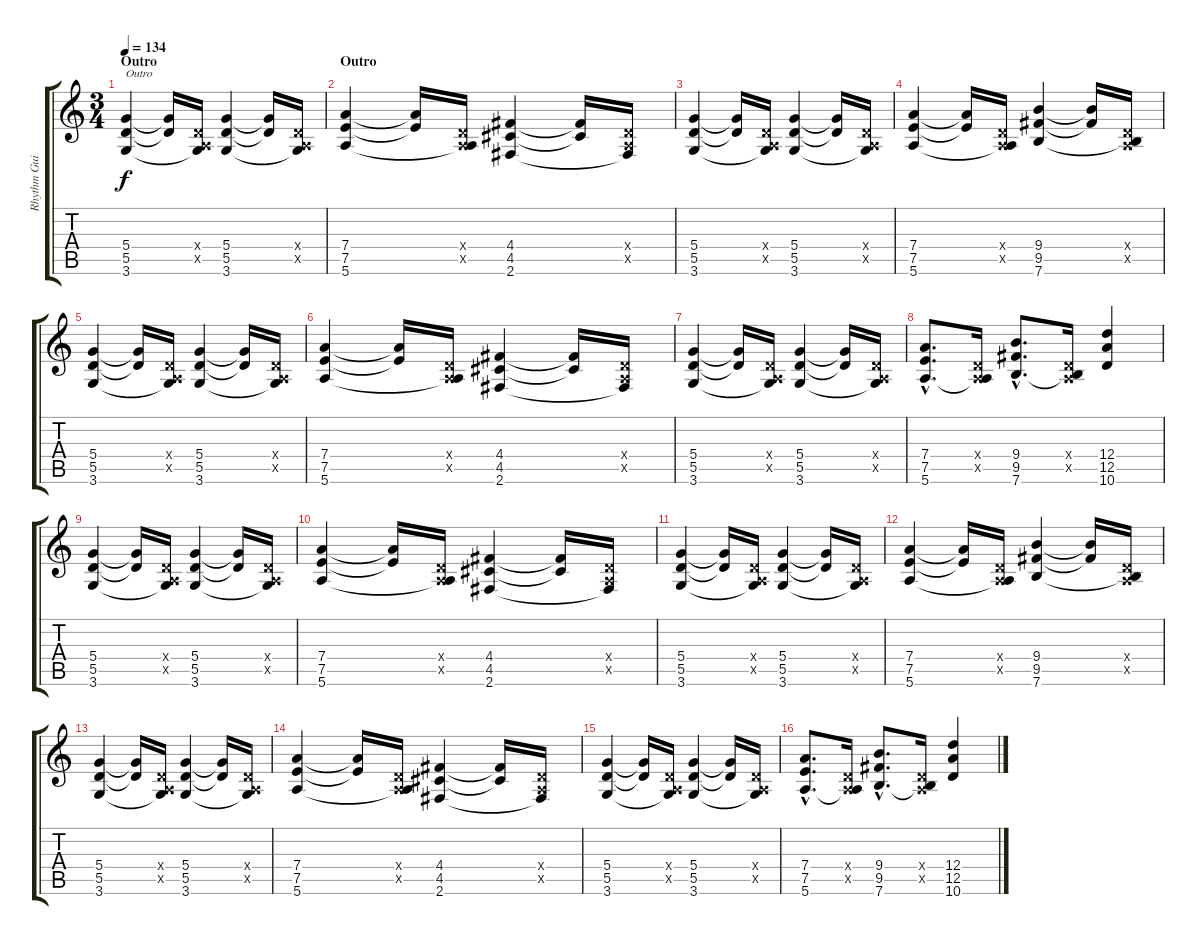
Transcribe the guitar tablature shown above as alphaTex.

\track ("Rhythm Guitar 1" "Rhythm Gui") {instrument distortionguitar}
\staff {score tabs}
\tuning (E4 B3 G3 D3 A2 E2) {hide}
\ts (3 4)
\section ("" "Outro")
\tempo 134
\clef g2
\ks c
(5.4 5.5 3.6).4{txt "Outro" dy f} (5.4{t} 5.5{t}).16 (0.4{x} 0.5{x} 3.6{t}).16 (5.4 5.5 3.6).4 (5.4{t} 5.5{t}).16 (0.4{x} 0.5{x} 3.6{t}).16 |
\section ("" "Outro")
(7.4 7.5 5.6).4 (7.4{t} 7.5{t}).16 (0.4{x} 0.5{x} 5.6{t}).16 (4.4 4.5 2.6).4 (4.4{t} 4.5{t}).16 (0.4{x} 0.5{x} 2.6{t}).16 |
\section ("" "")
(5.4 5.5 3.6).4 (5.4{t} 5.5{t}).16 (0.4{x} 0.5{x} 3.6{t}).16 (5.4 5.5 3.6).4 (5.4{t} 5.5{t}).16 (0.4{x} 0.5{x} 3.6{t}).16 |
(7.4 7.5 5.6).4 (7.4{t} 7.5{t}).16 (0.4{x} 0.5{x} 5.6{t}).16 (9.4 9.5 7.6).4 (9.4{t} 9.5{t}).16 (0.4{x} 0.5{x} 7.6{t}).16 |
(5.4 5.5 3.6).4 (5.4{t} 5.5{t}).16 (0.4{x} 0.5{x} 3.6{t}).16 (5.4 5.5 3.6).4 (5.4{t} 5.5{t}).16 (0.4{x} 0.5{x} 3.6{t}).16 |
(7.4 7.5 5.6).4 (7.4{t} 7.5{t}).16 (0.4{x} 0.5{x} 5.6{t}).16 (4.4 4.5 2.6).4 (4.4{t} 4.5{t}).16 (0.4{x} 0.5{x} 2.6{t}).16 |
(5.4 5.5 3.6).4 (5.4{t} 5.5{t}).16 (0.4{x} 0.5{x} 3.6{t}).16 (5.4 5.5 3.6).4 (5.4{t} 5.5{t}).16 (0.4{x} 0.5{x} 3.6{t}).16 |
(7.4{hac} 7.5{hac} 5.6{hac}).8{d} (0.4{x} 0.5{x} 5.6{t}).16 (9.4{hac} 9.5{hac} 7.6{hac}).8{d} (0.4{x} 0.5{x} 7.6{t}).16 (12.4 12.5 10.6).4 |
(5.4 5.5 3.6).4 (5.4{t} 5.5{t}).16 (0.4{x} 0.5{x} 3.6{t}).16 (5.4 5.5 3.6).4 (5.4{t} 5.5{t}).16 (0.4{x} 0.5{x} 3.6{t}).16 |
(7.4 7.5 5.6).4 (7.4{t} 7.5{t}).16 (0.4{x} 0.5{x} 5.6{t}).16 (4.4 4.5 2.6).4 (4.4{t} 4.5{t}).16 (0.4{x} 0.5{x} 2.6{t}).16 |
(5.4 5.5 3.6).4 (5.4{t} 5.5{t}).16 (0.4{x} 0.5{x} 3.6{t}).16 (5.4 5.5 3.6).4 (5.4{t} 5.5{t}).16 (0.4{x} 0.5{x} 3.6{t}).16 |
(7.4 7.5 5.6).4 (7.4{t} 7.5{t}).16 (0.4{x} 0.5{x} 5.6{t}).16 (9.4 9.5 7.6).4 (9.4{t} 9.5{t}).16 (0.4{x} 0.5{x} 7.6{t}).16 |
(5.4 5.5 3.6).4 (5.4{t} 5.5{t}).16 (0.4{x} 0.5{x} 3.6{t}).16 (5.4 5.5 3.6).4 (5.4{t} 5.5{t}).16 (0.4{x} 0.5{x} 3.6{t}).16 |
(7.4 7.5 5.6).4 (7.4{t} 7.5{t}).16 (0.4{x} 0.5{x} 5.6{t}).16 (4.4 4.5 2.6).4 (4.4{t} 4.5{t}).16 (0.4{x} 0.5{x} 2.6{t}).16 |
(5.4 5.5 3.6).4 (5.4{t} 5.5{t}).16 (0.4{x} 0.5{x} 3.6{t}).16 (5.4 5.5 3.6).4 (5.4{t} 5.5{t}).16 (0.4{x} 0.5{x} 3.6{t}).16 |
(7.4{hac} 7.5{hac} 5.6{hac}).8{d} (0.4{x} 0.5{x} 5.6{t}).16 (9.4{hac} 9.5{hac} 7.6{hac}).8{d} (0.4{x} 0.5{x} 7.6{t}).16 (12.4 12.5 10.6).4
